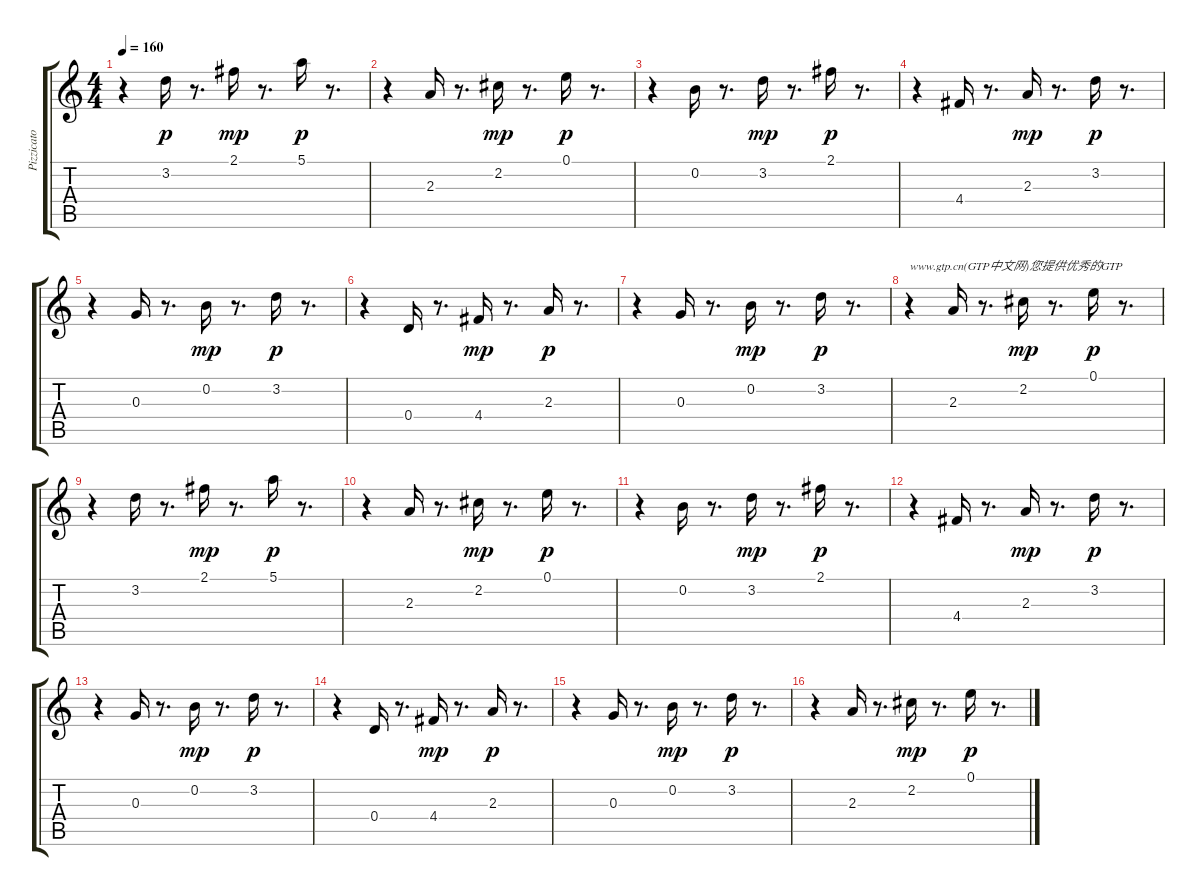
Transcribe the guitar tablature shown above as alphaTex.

\track ("Pizzicato" "Pizzicato") {instrument acousticguitarnylon}
\staff {score tabs}
\tuning (E4 B3 G3 D3 A2 E2) {hide}
\ts (4 4)
\tempo 160
\clef g2
\ks c
r.4{dy p} 3.2.16 r.8{d} 2.1.16{dy mp} r.8{d} 5.1.16{dy p} r.8{d} |
r.4 2.3.16 r.8{d} 2.2.16{dy mp} r.8{d} 0.1.16{dy p} r.8{d} |
r.4 0.2.16 r.8{d} 3.2.16{dy mp} r.8{d} 2.1.16{dy p} r.8{d} |
r.4 4.4.16 r.8{d} 2.3.16{dy mp} r.8{d} 3.2.16{dy p} r.8{d} |
r.4 0.3.16 r.8{d} 0.2.16{dy mp} r.8{d} 3.2.16{dy p} r.8{d} |
r.4 0.4.16 r.8{d} 4.4.16{dy mp} r.8{d} 2.3.16{dy p} r.8{d} |
r.4 0.3.16 r.8{d} 0.2.16{dy mp} r.8{d} 3.2.16{dy p} r.8{d} |
r.4{txt "www.gtp.cn(GTP中文网)您提供优秀的GTP"} 2.3.16 r.8{d} 2.2.16{dy mp} r.8{d} 0.1.16{dy p} r.8{d} |
r.4 3.2.16 r.8{d} 2.1.16{dy mp} r.8{d} 5.1.16{dy p} r.8{d} |
r.4 2.3.16 r.8{d} 2.2.16{dy mp} r.8{d} 0.1.16{dy p} r.8{d} |
r.4 0.2.16 r.8{d} 3.2.16{dy mp} r.8{d} 2.1.16{dy p} r.8{d} |
r.4 4.4.16 r.8{d} 2.3.16{dy mp} r.8{d} 3.2.16{dy p} r.8{d} |
r.4 0.3.16 r.8{d} 0.2.16{dy mp} r.8{d} 3.2.16{dy p} r.8{d} |
r.4 0.4.16 r.8{d} 4.4.16{dy mp} r.8{d} 2.3.16{dy p} r.8{d} |
r.4 0.3.16 r.8{d} 0.2.16{dy mp} r.8{d} 3.2.16{dy p} r.8{d} |
r.4 2.3.16 r.8{d} 2.2.16{dy mp} r.8{d} 0.1.16{dy p} r.8{d}
